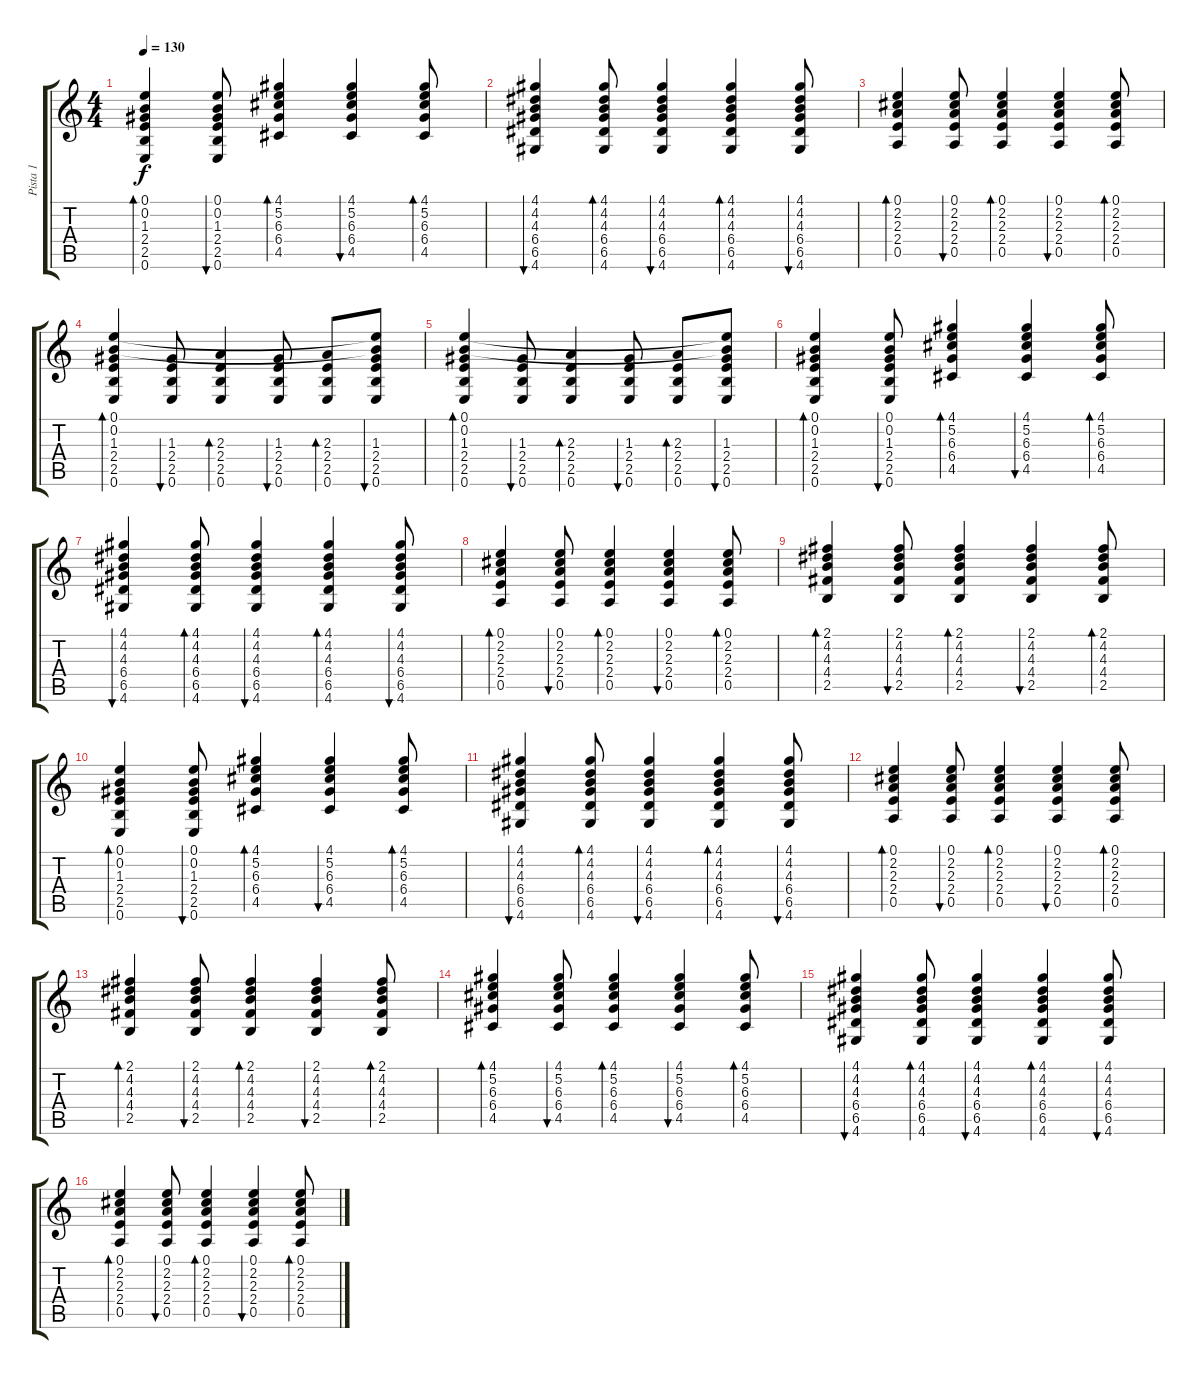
\track ("Pista 1" "Pista 1") {instrument acousticguitarsteel}
\staff {score tabs}
\tuning (E4 B3 G3 D3 A2 E2) {hide}
\ts (4 4)
\tempo 130
\clef g2
\ks c
(0.1 0.2 1.3 2.4 2.5 0.6).4{bd 60 dy f} (0.1 0.2 1.3 2.4 2.5 0.6).8{bu 60} (4.1 5.2 6.3 6.4 4.5).4{bd 60} (4.1 5.2 6.3 6.4 4.5).4{bu 60} (4.1 5.2 6.3 6.4 4.5).8{bd 60} |
(4.1 4.2 4.3 6.4 6.5 4.6).4{bu 60} (4.1 4.2 4.3 6.4 6.5 4.6).8{bd 60} (4.1 4.2 4.3 6.4 6.5 4.6).4{bu 60} (4.1 4.2 4.3 6.4 6.5 4.6).4{bd 60} (4.1 4.2 4.3 6.4 6.5 4.6).8{bu 60} |
(0.1 2.2 2.3 2.4 0.5).4{bd 60} (0.1 2.2 2.3 2.4 0.5).8{bu 60} (0.1 2.2 2.3 2.4 0.5).4{bd 60} (0.1 2.2 2.3 2.4 0.5).4{bu 60} (0.1 2.2 2.3 2.4 0.5).8{bd 60} |
(0.1 0.2 1.3 2.4 2.5 0.6).4{bd 60} (1.3 2.4 2.5 0.6).8{bu 60} (2.3 2.4 2.5 0.6).4{bd 60} (1.3 2.4 2.5 0.6).8{bu 60} (2.3 2.4 2.5 0.6).8{bd 60} (0.1{t} 0.2{t} 1.3 2.4 2.5 0.6).8{bu 60} |
(0.1 0.2 1.3 2.4 2.5 0.6).4{bd 60} (1.3 2.4 2.5 0.6).8{bu 60} (2.3 2.4 2.5 0.6).4{bd 60} (1.3 2.4 2.5 0.6).8{bu 60} (2.3 2.4 2.5 0.6).8{bd 60} (0.1{t} 0.2{t} 1.3 2.4 2.5 0.6).8{bu 60} |
(0.1 0.2 1.3 2.4 2.5 0.6).4{bd 60} (0.1 0.2 1.3 2.4 2.5 0.6).8{bu 60} (4.1 5.2 6.3 6.4 4.5).4{bd 60} (4.1 5.2 6.3 6.4 4.5).4{bu 60} (4.1 5.2 6.3 6.4 4.5).8{bd 60} |
(4.1 4.2 4.3 6.4 6.5 4.6).4{bu 60} (4.1 4.2 4.3 6.4 6.5 4.6).8{bd 60} (4.1 4.2 4.3 6.4 6.5 4.6).4{bu 60} (4.1 4.2 4.3 6.4 6.5 4.6).4{bd 60} (4.1 4.2 4.3 6.4 6.5 4.6).8{bu 60} |
(0.1 2.2 2.3 2.4 0.5).4{bd 60} (0.1 2.2 2.3 2.4 0.5).8{bu 60} (0.1 2.2 2.3 2.4 0.5).4{bd 60} (0.1 2.2 2.3 2.4 0.5).4{bu 60} (0.1 2.2 2.3 2.4 0.5).8{bd 60} |
(2.1 4.2 4.3 4.4 2.5).4{bd 60} (2.1 4.2 4.3 4.4 2.5).8{bu 60} (2.1 4.2 4.3 4.4 2.5).4{bd 60} (2.1 4.2 4.3 4.4 2.5).4{bu 60} (2.1 4.2 4.3 4.4 2.5).8{bd 60} |
(0.1 0.2 1.3 2.4 2.5 0.6).4{bd 60} (0.1 0.2 1.3 2.4 2.5 0.6).8{bu 60} (4.1 5.2 6.3 6.4 4.5).4{bd 60} (4.1 5.2 6.3 6.4 4.5).4{bu 60} (4.1 5.2 6.3 6.4 4.5).8{bd 60} |
(4.1 4.2 4.3 6.4 6.5 4.6).4{bu 60} (4.1 4.2 4.3 6.4 6.5 4.6).8{bd 60} (4.1 4.2 4.3 6.4 6.5 4.6).4{bu 60} (4.1 4.2 4.3 6.4 6.5 4.6).4{bd 60} (4.1 4.2 4.3 6.4 6.5 4.6).8{bu 60} |
(0.1 2.2 2.3 2.4 0.5).4{bd 60} (0.1 2.2 2.3 2.4 0.5).8{bu 60} (0.1 2.2 2.3 2.4 0.5).4{bd 60} (0.1 2.2 2.3 2.4 0.5).4{bu 60} (0.1 2.2 2.3 2.4 0.5).8{bd 60} |
(2.1 4.2 4.3 4.4 2.5).4{bd 60} (2.1 4.2 4.3 4.4 2.5).8{bu 60} (2.1 4.2 4.3 4.4 2.5).4{bd 60} (2.1 4.2 4.3 4.4 2.5).4{bu 60} (2.1 4.2 4.3 4.4 2.5).8{bd 60} |
(4.1 5.2 6.3 6.4 4.5).4{bd 60} (4.1 5.2 6.3 6.4 4.5).8{bu 60} (4.1 5.2 6.3 6.4 4.5).4{bd 60} (4.1 5.2 6.3 6.4 4.5).4{bu 60} (4.1 5.2 6.3 6.4 4.5).8{bd 60} |
(4.1 4.2 4.3 6.4 6.5 4.6).4{bu 60} (4.1 4.2 4.3 6.4 6.5 4.6).8{bd 60} (4.1 4.2 4.3 6.4 6.5 4.6).4{bu 60} (4.1 4.2 4.3 6.4 6.5 4.6).4{bd 60} (4.1 4.2 4.3 6.4 6.5 4.6).8{bu 60} |
(0.1 2.2 2.3 2.4 0.5).4{bd 60} (0.1 2.2 2.3 2.4 0.5).8{bu 60} (0.1 2.2 2.3 2.4 0.5).4{bd 60} (0.1 2.2 2.3 2.4 0.5).4{bu 60} (0.1 2.2 2.3 2.4 0.5).8{bd 60}
